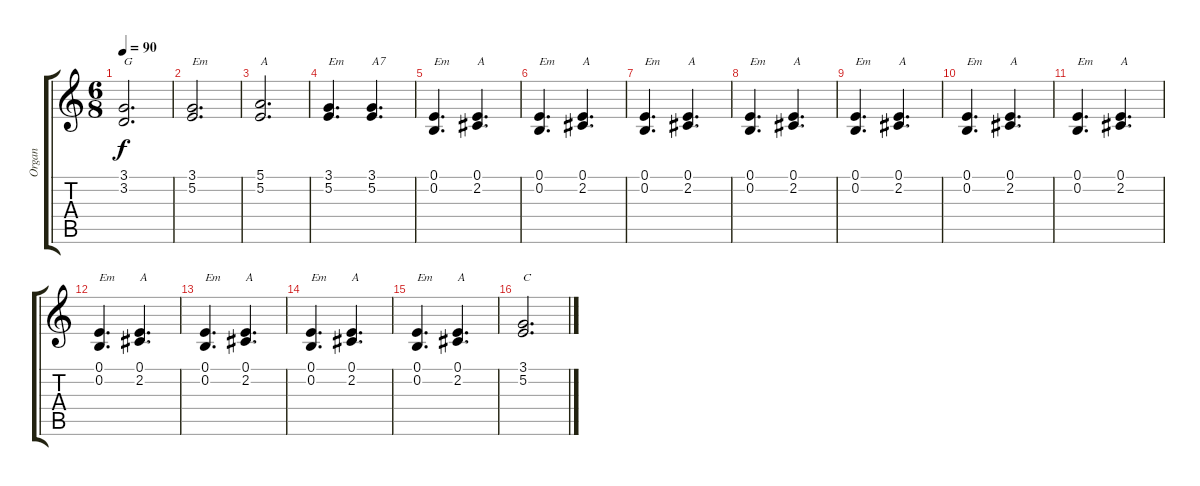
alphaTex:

\track ("Organ" "Organ") {instrument percussiveorgan}
\staff {score tabs}
\tuning (E4 B3 G3 D3 A2 E2) {hide}
\ts (6 8)
\tempo 90
\clef g2
\ks c
(3.1 3.2).2{d txt "G" dy f} |
(3.1 5.2).2{d txt "Em"} |
(5.1 5.2).2{d txt "A"} |
(3.1 5.2).4{d txt "Em"} (3.1 5.2).4{d txt "A7"} |
(0.1 0.2).4{d txt "Em"} (0.1 2.2).4{d txt "A"} |
(0.1 0.2).4{d txt "Em"} (0.1 2.2).4{d txt "A"} |
(0.1 0.2).4{d txt "Em"} (0.1 2.2).4{d txt "A"} |
(0.1 0.2).4{d txt "Em"} (0.1 2.2).4{d txt "A"} |
(0.1 0.2).4{d txt "Em"} (0.1 2.2).4{d txt "A"} |
(0.1 0.2).4{d txt "Em"} (0.1 2.2).4{d txt "A"} |
(0.1 0.2).4{d txt "Em"} (0.1 2.2).4{d txt "A"} |
(0.1 0.2).4{d txt "Em"} (0.1 2.2).4{d txt "A"} |
(0.1 0.2).4{d txt "Em"} (0.1 2.2).4{d txt "A"} |
(0.1 0.2).4{d txt "Em"} (0.1 2.2).4{d txt "A"} |
(0.1 0.2).4{d txt "Em"} (0.1 2.2).4{d txt "A"} |
(3.1 5.2).2{d txt "C"}
